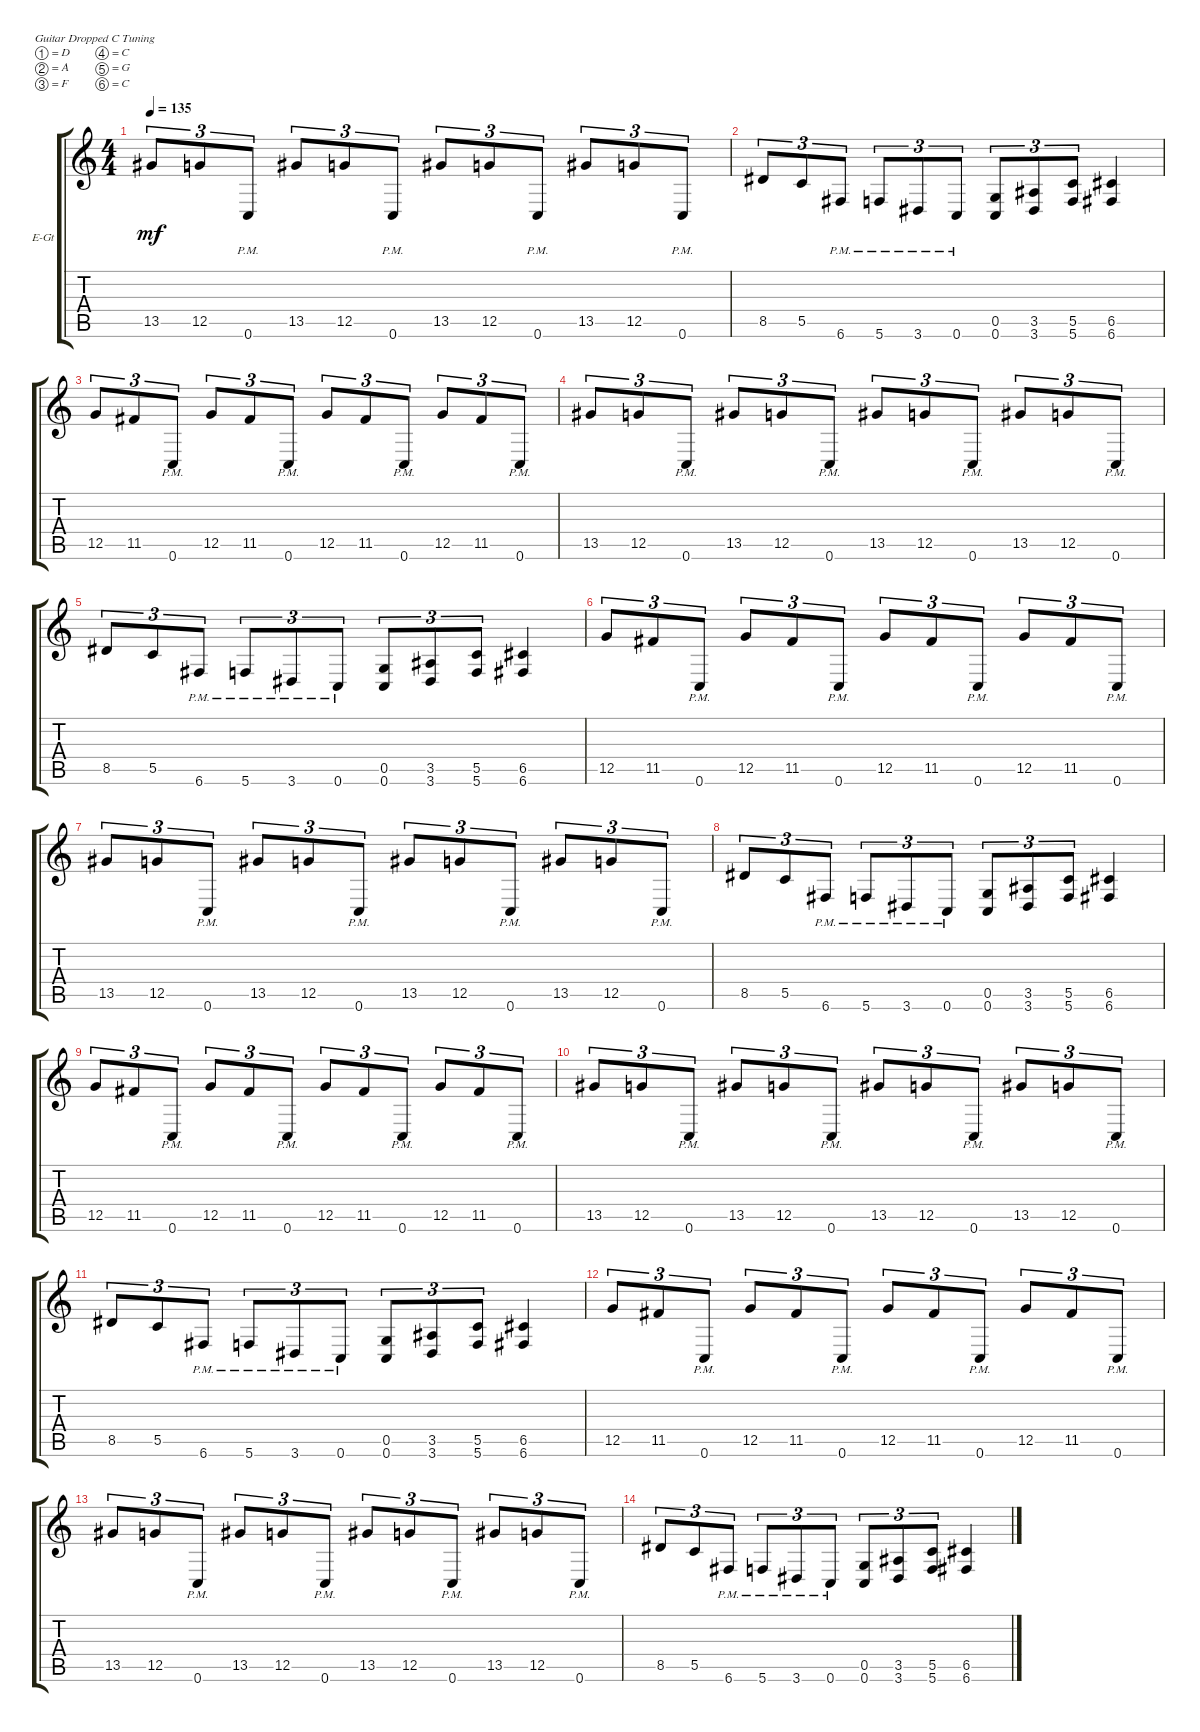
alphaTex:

\defaultSystemsLayout 4
\bracketExtendMode groupsimilarinstruments
\firstSystemTrackNameOrientation horizontal
\otherSystemsTrackNameOrientation horizontal
\track ("Electric Guitar" "E-Gt") {instrument distortionguitar}
\staff {score tabs}
\tuning (D4 A3 F3 C3 G2 C2)
\ts (4 4)
\tempo 135
\clef g2
\ks c
13.5.8{tu (3 2) dy mf} 12.5.8{tu (3 2)} 0.6{pm}.8{tu (3 2)} 13.5.8{tu (3 2)} 12.5.8{tu (3 2)} 0.6{pm}.8{tu (3 2)} 13.5.8{tu (3 2)} 12.5.8{tu (3 2)} 0.6{pm}.8{tu (3 2)} 13.5.8{tu (3 2)} 12.5.8{tu (3 2)} 0.6{pm}.8{tu (3 2)} |
8.5.8{tu (3 2)} 5.5.8{tu (3 2)} 6.6{pm}.8{tu (3 2)} 5.6{pm}.8{tu (3 2)} 3.6{pm}.8{tu (3 2)} 0.6{pm}.8{tu (3 2)} (0.5 0.6).8{tu (3 2)} (3.5 3.6).8{tu (3 2)} (5.6 5.5).8{tu (3 2)} (6.5 6.6).4 |
12.5.8{tu (3 2)} 11.5.8{tu (3 2)} 0.6{pm}.8{tu (3 2)} 12.5.8{tu (3 2)} 11.5.8{tu (3 2)} 0.6{pm}.8{tu (3 2)} 12.5.8{tu (3 2)} 11.5.8{tu (3 2)} 0.6{pm}.8{tu (3 2)} 12.5.8{tu (3 2)} 11.5.8{tu (3 2)} 0.6{pm}.8{tu (3 2)} |
13.5.8{tu (3 2)} 12.5.8{tu (3 2)} 0.6{pm}.8{tu (3 2)} 13.5.8{tu (3 2)} 12.5.8{tu (3 2)} 0.6{pm}.8{tu (3 2)} 13.5.8{tu (3 2)} 12.5.8{tu (3 2)} 0.6{pm}.8{tu (3 2)} 13.5.8{tu (3 2)} 12.5.8{tu (3 2)} 0.6{pm}.8{tu (3 2)} |
8.5.8{tu (3 2)} 5.5.8{tu (3 2)} 6.6{pm}.8{tu (3 2)} 5.6{pm}.8{tu (3 2)} 3.6{pm}.8{tu (3 2)} 0.6{pm}.8{tu (3 2)} (0.5 0.6).8{tu (3 2)} (3.5 3.6).8{tu (3 2)} (5.6 5.5).8{tu (3 2)} (6.5 6.6).4 |
12.5.8{tu (3 2)} 11.5.8{tu (3 2)} 0.6{pm}.8{tu (3 2)} 12.5.8{tu (3 2)} 11.5.8{tu (3 2)} 0.6{pm}.8{tu (3 2)} 12.5.8{tu (3 2)} 11.5.8{tu (3 2)} 0.6{pm}.8{tu (3 2)} 12.5.8{tu (3 2)} 11.5.8{tu (3 2)} 0.6{pm}.8{tu (3 2)} |
13.5.8{tu (3 2)} 12.5.8{tu (3 2)} 0.6{pm}.8{tu (3 2)} 13.5.8{tu (3 2)} 12.5.8{tu (3 2)} 0.6{pm}.8{tu (3 2)} 13.5.8{tu (3 2)} 12.5.8{tu (3 2)} 0.6{pm}.8{tu (3 2)} 13.5.8{tu (3 2)} 12.5.8{tu (3 2)} 0.6{pm}.8{tu (3 2)} |
8.5.8{tu (3 2)} 5.5.8{tu (3 2)} 6.6{pm}.8{tu (3 2)} 5.6{pm}.8{tu (3 2)} 3.6{pm}.8{tu (3 2)} 0.6{pm}.8{tu (3 2)} (0.5 0.6).8{tu (3 2)} (3.5 3.6).8{tu (3 2)} (5.6 5.5).8{tu (3 2)} (6.5 6.6).4 |
12.5.8{tu (3 2)} 11.5.8{tu (3 2)} 0.6{pm}.8{tu (3 2)} 12.5.8{tu (3 2)} 11.5.8{tu (3 2)} 0.6{pm}.8{tu (3 2)} 12.5.8{tu (3 2)} 11.5.8{tu (3 2)} 0.6{pm}.8{tu (3 2)} 12.5.8{tu (3 2)} 11.5.8{tu (3 2)} 0.6{pm}.8{tu (3 2)} |
13.5.8{tu (3 2)} 12.5.8{tu (3 2)} 0.6{pm}.8{tu (3 2)} 13.5.8{tu (3 2)} 12.5.8{tu (3 2)} 0.6{pm}.8{tu (3 2)} 13.5.8{tu (3 2)} 12.5.8{tu (3 2)} 0.6{pm}.8{tu (3 2)} 13.5.8{tu (3 2)} 12.5.8{tu (3 2)} 0.6{pm}.8{tu (3 2)} |
8.5.8{tu (3 2)} 5.5.8{tu (3 2)} 6.6{pm}.8{tu (3 2)} 5.6{pm}.8{tu (3 2)} 3.6{pm}.8{tu (3 2)} 0.6{pm}.8{tu (3 2)} (0.5 0.6).8{tu (3 2)} (3.5 3.6).8{tu (3 2)} (5.6 5.5).8{tu (3 2)} (6.5 6.6).4 |
12.5.8{tu (3 2)} 11.5.8{tu (3 2)} 0.6{pm}.8{tu (3 2)} 12.5.8{tu (3 2)} 11.5.8{tu (3 2)} 0.6{pm}.8{tu (3 2)} 12.5.8{tu (3 2)} 11.5.8{tu (3 2)} 0.6{pm}.8{tu (3 2)} 12.5.8{tu (3 2)} 11.5.8{tu (3 2)} 0.6{pm}.8{tu (3 2)} |
13.5.8{tu (3 2)} 12.5.8{tu (3 2)} 0.6{pm}.8{tu (3 2)} 13.5.8{tu (3 2)} 12.5.8{tu (3 2)} 0.6{pm}.8{tu (3 2)} 13.5.8{tu (3 2)} 12.5.8{tu (3 2)} 0.6{pm}.8{tu (3 2)} 13.5.8{tu (3 2)} 12.5.8{tu (3 2)} 0.6{pm}.8{tu (3 2)} |
8.5.8{tu (3 2)} 5.5.8{tu (3 2)} 6.6{pm}.8{tu (3 2)} 5.6{pm}.8{tu (3 2)} 3.6{pm}.8{tu (3 2)} 0.6{pm}.8{tu (3 2)} (0.5 0.6).8{tu (3 2)} (3.5 3.6).8{tu (3 2)} (5.6 5.5).8{tu (3 2)} (6.5 6.6).4
